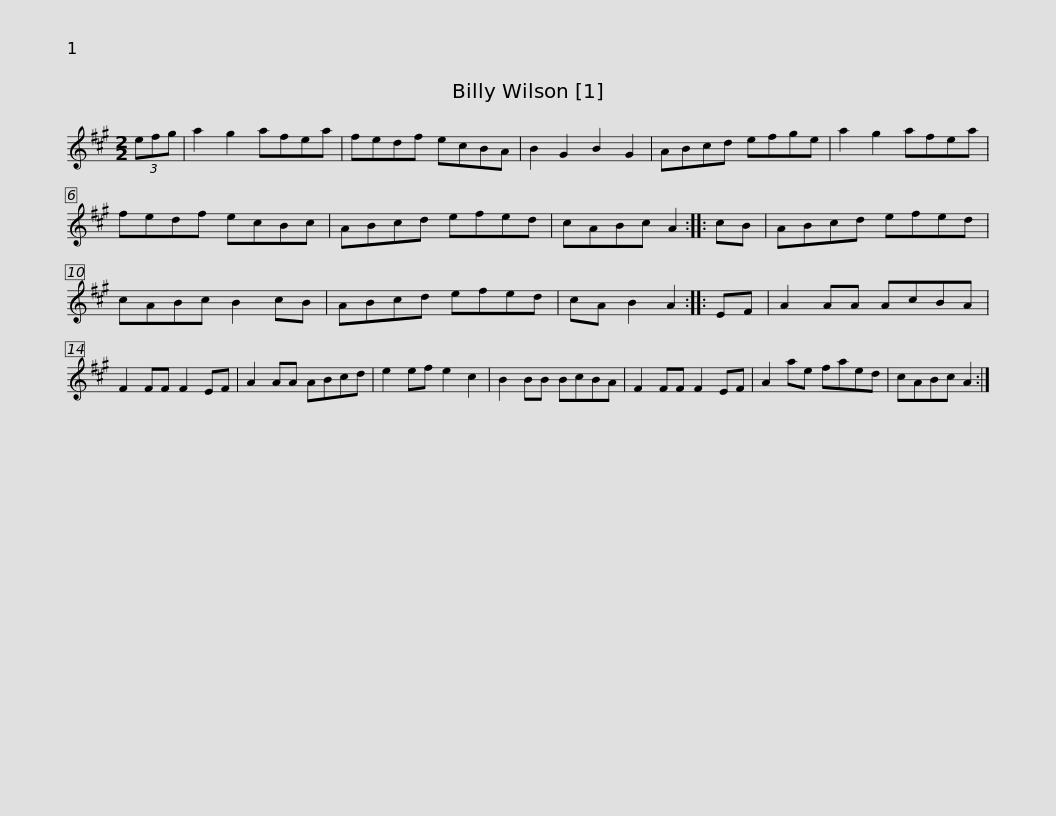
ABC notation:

X:1
L:1/8
M:2/2
I:linebreak $
K:A
V:1 treble
V:1
 (3efg | a2 g2 afea | fedf ecBA | B2 G2 B2 G2 | ABcd efge | %5
 a2 g2 afea |$ fedf ecBc | ABcd efed | cABc A2 :: cB | %10
 ABcd efed | cABc B2 cB |$ ABcd efed | cA B2 A2 :: EF | %15
 A2 AA AcBA | F2 FF F2 EF | A2 AA ABcd | e2 ef e2 c2 |$ B2 BB BcBA | %20
 F2 FF F2 EF | A2 ae faed | cABc A2 :| %23
